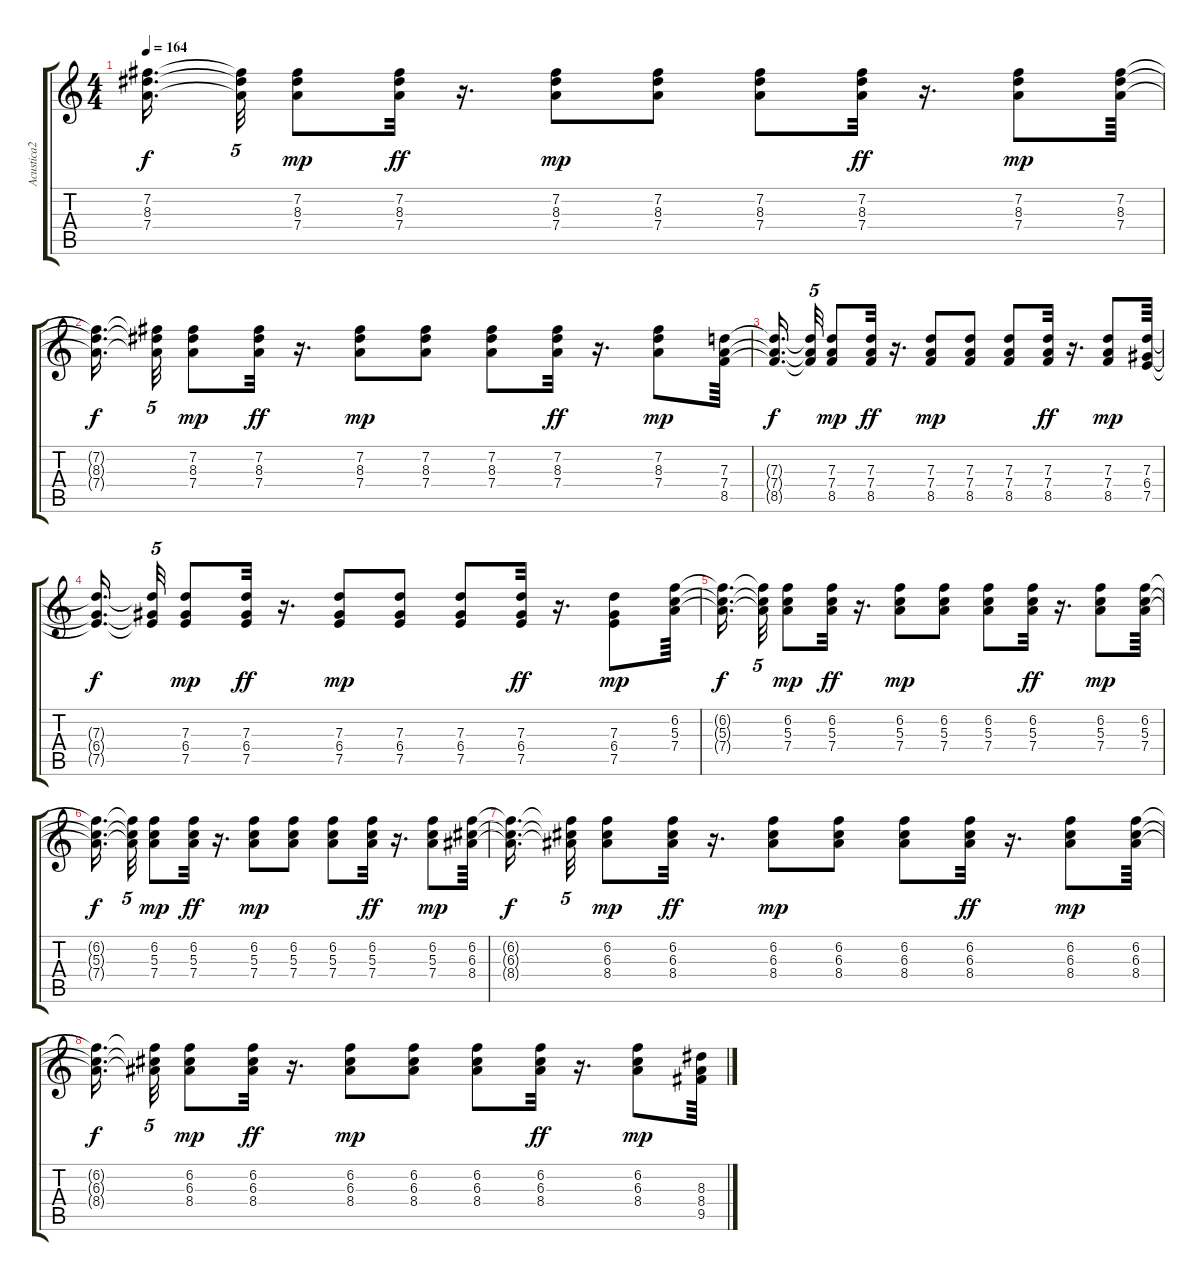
\track ("Acustica2" "Acustica2") {instrument acousticguitarsteel}
\staff {score tabs}
\tuning (E4 B3 G3 D3 A2 E2) {hide}
\ts (4 4)
\tempo 164
\clef g2
\ks c
(7.2{t} 8.3{t} 7.4{t}).16{d dy f beam splitsecondary} (7.2{t} 8.3{t} 7.4{t}).32{tu (5 4)} (7.2 8.3 7.4).8{dy mp} (7.2 8.3 7.4).32{dy ff} r.16{d} (7.2 8.3 7.4).8{dy mp} (7.2 8.3 7.4).8 (7.2 8.3 7.4).8 (7.2 8.3 7.4).32{dy ff} r.16{d} (7.2 8.3 7.4).8{dy mp} (7.2 8.3 7.4).64 |
(7.2{t} 8.3{t} 7.4{t}).16{d dy f beam splitsecondary} (7.2{t} 8.3{t} 7.4{t}).32{tu (5 4)} (7.2 8.3 7.4).8{dy mp} (7.2 8.3 7.4).32{dy ff} r.16{d} (7.2 8.3 7.4).8{dy mp} (7.2 8.3 7.4).8 (7.2 8.3 7.4).8 (7.2 8.3 7.4).32{dy ff} r.16{d} (7.2 8.3 7.4).8{dy mp} (7.3 7.4 8.5).64 |
(7.3{t} 7.4{t} 8.5{t}).16{d dy f beam splitsecondary} (7.3{t} 7.4{t} 8.5{t}).32{tu (5 4)} (7.3 7.4 8.5).8{dy mp} (7.3 7.4 8.5).32{dy ff} r.16{d} (7.3 7.4 8.5).8{dy mp} (7.3 7.4 8.5).8 (7.3 7.4 8.5).8 (7.3 7.4 8.5).32{dy ff} r.16{d} (7.3 7.4 8.5).8{dy mp} (7.3 6.4 7.5).64 |
(7.3{t} 6.4{t} 7.5{t}).16{d dy f beam splitsecondary} (7.3{t} 6.4{t} 7.5{t}).32{tu (5 4)} (7.3 6.4 7.5).8{dy mp} (7.3 6.4 7.5).32{dy ff} r.16{d} (7.3 6.4 7.5).8{dy mp} (7.3 6.4 7.5).8 (7.3 6.4 7.5).8 (7.3 6.4 7.5).32{dy ff} r.16{d} (7.3 6.4 7.5).8{dy mp} (6.2 5.3 7.4).64 |
(6.2{t} 5.3{t} 7.4{t}).16{d dy f beam splitsecondary} (6.2{t} 5.3{t} 7.4{t}).32{tu (5 4)} (6.2 5.3 7.4).8{dy mp} (6.2 5.3 7.4).32{dy ff} r.16{d} (6.2 5.3 7.4).8{dy mp} (6.2 5.3 7.4).8 (6.2 5.3 7.4).8 (6.2 5.3 7.4).32{dy ff} r.16{d} (6.2 5.3 7.4).8{dy mp} (6.2 5.3 7.4).64 |
(6.2{t} 5.3{t} 7.4{t}).16{d dy f beam splitsecondary} (6.2{t} 5.3{t} 7.4{t}).32{tu (5 4)} (6.2 5.3 7.4).8{dy mp} (6.2 5.3 7.4).32{dy ff} r.16{d} (6.2 5.3 7.4).8{dy mp} (6.2 5.3 7.4).8 (6.2 5.3 7.4).8 (6.2 5.3 7.4).32{dy ff} r.16{d} (6.2 5.3 7.4).8{dy mp} (6.2 6.3 8.4).64 |
(6.2{t} 6.3{t} 8.4{t}).16{d dy f beam splitsecondary} (6.2{t} 6.3{t} 8.4{t}).32{tu (5 4)} (6.2 6.3 8.4).8{dy mp} (6.2 6.3 8.4).32{dy ff} r.16{d} (6.2 6.3 8.4).8{dy mp} (6.2 6.3 8.4).8 (6.2 6.3 8.4).8 (6.2 6.3 8.4).32{dy ff} r.16{d} (6.2 6.3 8.4).8{dy mp} (6.2 6.3 8.4).64 |
(6.2{t} 6.3{t} 8.4{t}).16{d dy f beam splitsecondary} (6.2{t} 6.3{t} 8.4{t}).32{tu (5 4)} (6.2 6.3 8.4).8{dy mp} (6.2 6.3 8.4).32{dy ff} r.16{d} (6.2 6.3 8.4).8{dy mp} (6.2 6.3 8.4).8 (6.2 6.3 8.4).8 (6.2 6.3 8.4).32{dy ff} r.16{d} (6.2 6.3 8.4).8{dy mp} (8.3 8.4 9.5).64
